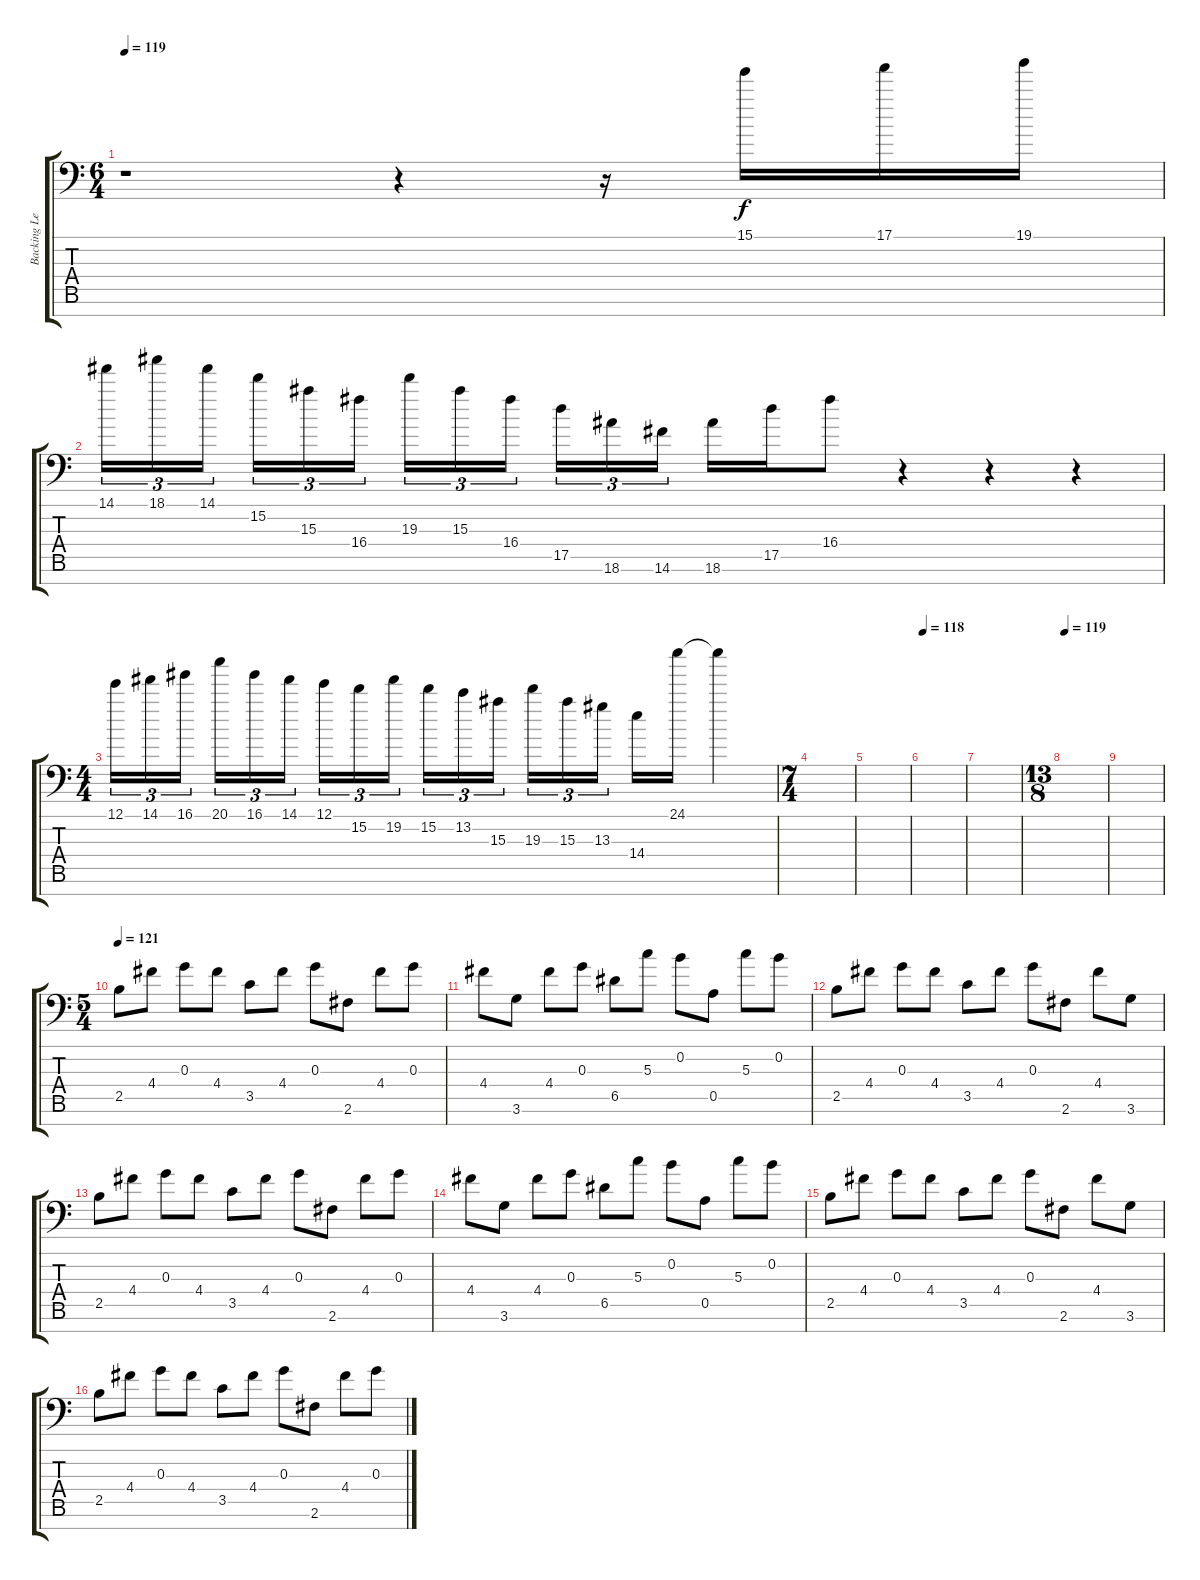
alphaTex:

\track ("Backing Lead" "Backing Le") {instrument distortionguitar}
\staff {score tabs}
\tuning (E4 B3 G3 D3 A2 E2 A1) {hide}
\ts (6 4)
\tempo 119
\clef f4
\ks c
r.1{dy f balance 15} r.4 r.16 15.1.16 17.1.16 19.1.16 |
14.1.16{tu (3 2)} 18.1.16{tu (3 2)} 14.1.16{tu (3 2) beam splitsecondary} 15.2.16{tu (3 2)} 15.3.16{tu (3 2)} 16.4.16{tu (3 2) beam splitsecondary} 19.3.16{tu (3 2)} 15.3.16{tu (3 2)} 16.4.16{tu (3 2) beam splitsecondary} 17.5.16{tu (3 2)} 18.6.16{tu (3 2)} 14.6.16{tu (3 2) beam splitsecondary} 18.6.16 17.5.16 16.4.8 r.4 r.4 r.4 |
\ts (4 4)
12.1.16{tu (3 2)} 14.1.16{tu (3 2)} 16.1.16{tu (3 2) beam splitsecondary} 20.1.16{tu (3 2)} 16.1.16{tu (3 2)} 14.1.16{tu (3 2)} 12.1.16{tu (3 2)} 15.2.16{tu (3 2)} 19.2.16{tu (3 2) beam splitsecondary} 15.2.16{tu (3 2)} 13.2.16{tu (3 2)} 15.3.16{tu (3 2)} 19.3.16{tu (3 2)} 15.3.16{tu (3 2)} 13.3.16{tu (3 2) beam splitsecondary} 14.4.16 24.1.16 24.1{t}.4 |
\ts (7 4)
|
|
\tempo 118
|
|
\ts (13 8)
\tempo 119
|
|
\ts (5 4)
\tempo 121
2.5.8 4.4.8 0.3.8 4.4.8 3.5.8 4.4.8 0.3.8 2.6.8 4.4.8 0.3.8 |
4.4.8 3.6.8 4.4.8 0.3.8 6.5.8 5.3.8 0.2.8 0.5.8 5.3.8 0.2.8 |
2.5.8 4.4.8 0.3.8 4.4.8 3.5.8 4.4.8 0.3.8 2.6.8 4.4.8 3.6.8 |
2.5.8 4.4.8 0.3.8 4.4.8 3.5.8 4.4.8 0.3.8 2.6.8 4.4.8 0.3.8 |
4.4.8 3.6.8 4.4.8 0.3.8 6.5.8 5.3.8 0.2.8 0.5.8 5.3.8 0.2.8 |
2.5.8 4.4.8 0.3.8 4.4.8 3.5.8 4.4.8 0.3.8 2.6.8 4.4.8 3.6.8 |
2.5.8 4.4.8 0.3.8 4.4.8 3.5.8 4.4.8 0.3.8 2.6.8 4.4.8 0.3.8
